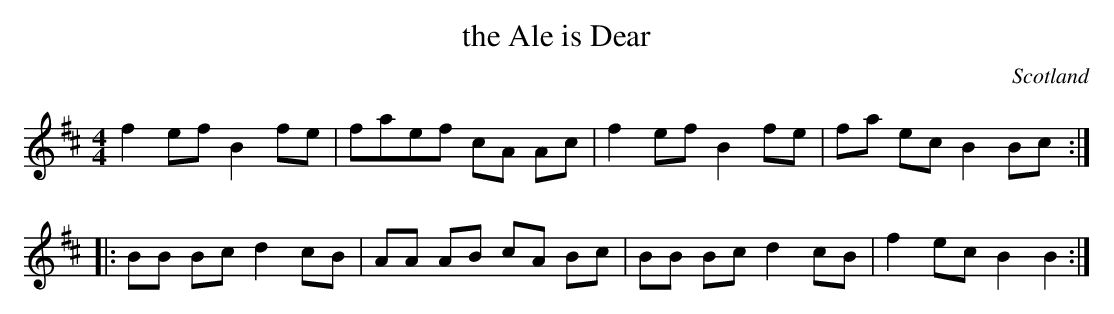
X:1
T:the Ale is Dear
O:Scotland
M:4/4
K:Bm
f2ef B2fe | faef cA Ac | \
f2 ef B2 fe | fa ec B2 Bc :|
|:BB Bc d2 cB | AA AB cA Bc | \
BB Bc d2 cB | f2 ec B2 B2 :|
